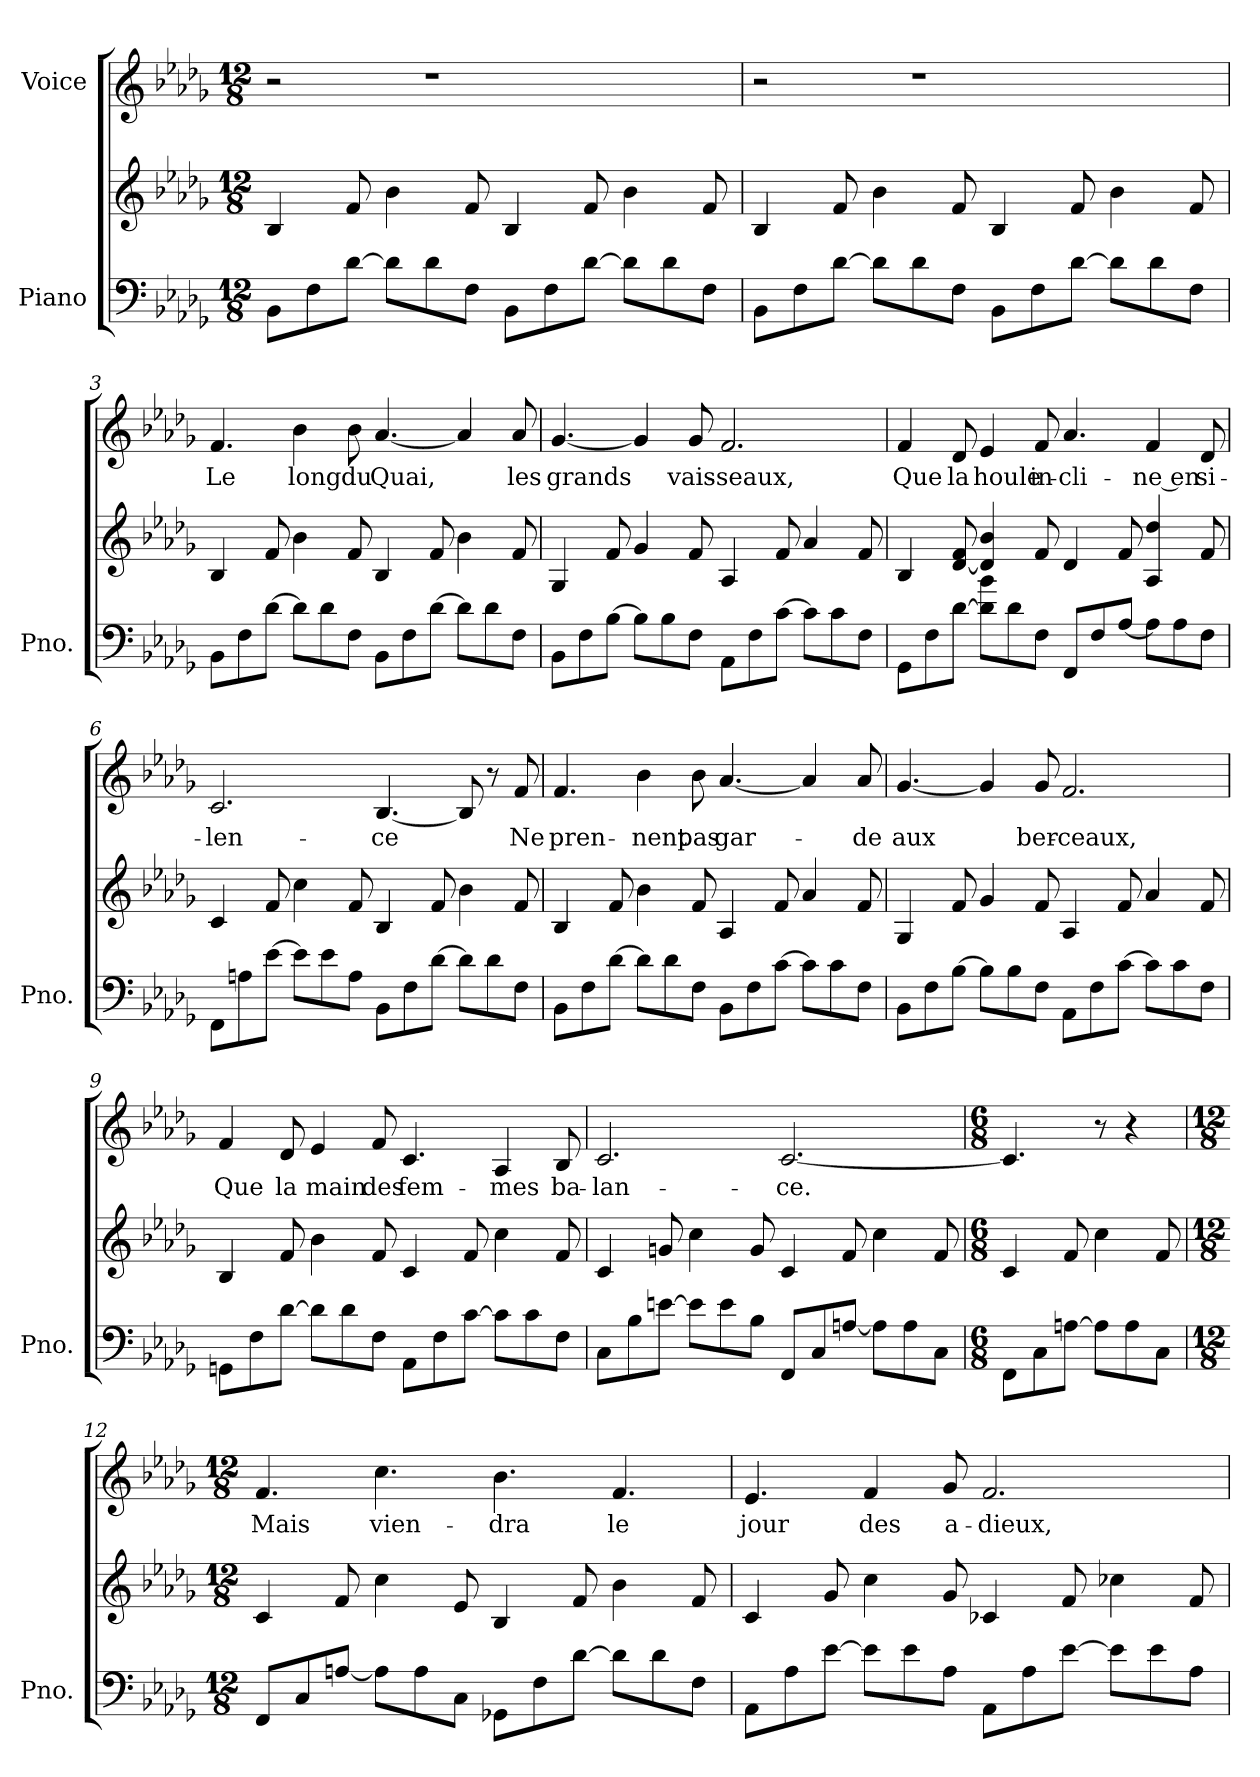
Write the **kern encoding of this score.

**kern	**kern	**kern	**text
*part2	*part2	*part1	*part1
*staff3	*staff2	*staff1	*staff1
*I"Piano	*	*I"Voice	*
*I'Pno.	*	*	*
*clefF4	*clefG2	*clefG2	*
*k[b-e-a-d-g-]	*k[b-e-a-d-g-]	*k[b-e-a-d-g-]	*
*M12/8	*M12/8	*M12/8	*
*MM86	*MM86	*MM86	*
=1	=1	=1	=1
8BB-\L	4B-/	2r	.
8F\	.	.	.
[8d-\J	8f/	.	.
8d-\L]	4b-\	.	.
8d-\	.	1r	.
8F\J	8f/	.	.
8BB-\L	4B-/	.	.
8F\	.	.	.
[8d-\J	8f/	.	.
8d-\L]	4b-\	.	.
8d-\	.	.	.
8F\J	8f/	.	.
=2	=2	=2	=2
8BB-\L	4B-/	2r	.
8F\	.	.	.
[8d-\J	8f/	.	.
8d-\L]	4b-\	.	.
8d-\	.	1r	.
8F\J	8f/	.	.
8BB-\L	4B-/	.	.
8F\	.	.	.
[8d-\J	8f/	.	.
8d-\L]	4b-\	.	.
8d-\	.	.	.
8F\J	8f/	.	.
!!LO:LB:g=z
=3	=3	=3	=3
8BB-\L	4B-/	4.f/	Le
8F\	.	.	.
[8d-\J	8f/	.	.
8d-\L]	4b-\	4b-\	long
8d-\	.	.	.
8F\J	8f/	8b-\	du
8BB-\L	4B-/	[4.a-/	Quai,
8F\	.	.	.
[8d-\J	8f/	.	.
8d-\L]	4b-\	4a-/]	.
8d-\	.	.	.
8F\J	8f/	8a-/	les
=4	=4	=4	=4
8BB-\L	4G-/	[4.g-/	grands
8F\	.	.	.
[8B-\J	8f/	.	.
8B-\L]	4g-/	4g-/]	.
8B-\	.	.	.
8F\J	8f/	8g-/	vais-
8AA-\L	4A-/	2.f/	-seaux,
8F\	.	.	.
[8c\J	8f/	.	.
8c\L]	4a-/	.	.
8c\	.	.	.
8F\J	8f/	.	.
!!LO:LB:g=z
=5	=5	=5	=5
8GG-\L	4B-/	4f/	Que
8F\	.	.	.
[8d-\J	[8d-/ 8f/	8d-/	la
8d-\] 8b-\L	4d-/] 4b-/	4e-/	houle
8d-\	.	.	.
8F\J	8f/	8f/	in-
8FF/L	4d-/	4.a-/	-cli-
8F/	.	.	.
[8A-/J	8f/	.	.
8A-\L]	4A-/ 4dd-/	4f/	-ne en
8A-\	.	.	.
8F\J	8f/	8d-/	si-
=6	=6	=6	=6
8FF\L	4c/	2.c/	-len-
8An\	.	.	.
[8e-\J	8f/	.	.
8e-\L]	4cc\	.	.
8e-\	.	.	.
8A\J	8f/	.	.
8BB-\L	4B-/	[4.B-/	-ce
8F\	.	.	.
[8d-\J	8f/	.	.
8d-\L]	4b-\	8B-/]	.
8d-\	.	8r	.
8F\J	8f/	8f/	Ne
!!LO:PB:g=z
=7	=7	=7	=7
8BB-\L	4B-/	4.f/	pren-
8F\	.	.	.
[8d-\J	8f/	.	.
8d-\L]	4b-\	4b-\	-nent
8d-\	.	.	.
8F\J	8f/	8b-\	pas
8BB-\L	4A-/	[4.a-/	gar-
8F\	.	.	.
[8c\J	8f/	.	.
8c\L]	4a-/	4a-/]	.
8c\	.	.	.
8F\J	8f/	8a-/	-de
=8	=8	=8	=8
8BB-\L	4G-/	[4.g-/	aux
8F\	.	.	.
[8B-\J	8f/	.	.
8B-\L]	4g-/	4g-/]	.
8B-\	.	.	.
8F\J	8f/	8g-/	ber-
8AA-\L	4A-/	2.f/	-ceaux,
8F\	.	.	.
[8c\J	8f/	.	.
8c\L]	4a-/	.	.
8c\	.	.	.
8F\J	8f/	.	.
!!LO:LB:g=z
=9	=9	=9	=9
8GGn\L	4B-/	4f/	Que
8F\	.	.	.
[8d-\J	8f/	8d-/	la
8d-\L]	4b-\	4e-/	main
8d-\	.	.	.
8F\J	8f/	8f/	des
8AA-\L	4c/	4.c/	fem-
8F\	.	.	.
[8c\J	8f/	.	.
8c\L]	4cc\	4A-/	-mes
8c\	.	.	.
8F\J	8f/	8B-/	ba-
=10	=10	=10	=10
8C\L	4c/	2.c/	-lan-
8B-\	.	.	.
[8en\J	8gn/	.	.
8e\L]	4cc\	.	.
8e\	.	.	.
8B-\J	8g/	.	.
8FF/L	4c/	[2.c/	-ce.
8C/	.	.	.
[8An/J	8f/	.	.
8A\L]	4cc\	.	.
8A\	.	.	.
8C\J	8f/	.	.
!!LO:LB:g=z
=11	=11	=11	=11
*M6/8	*M6/8	*M6/8	*
8FF\L	4c/	4.c/]	.
8C\	.	.	.
[8An\J	8f/	.	.
8A\L]	4cc\	8r	.
8A\	.	4r	.
8C\J	8f/	.	.
=12	=12	=12	=12
*M12/8	*M12/8	*M12/8	*
8FF/L	4c/	4.f/	Mais
8C/	.	.	.
[8An/J	8f/	.	.
8A\L]	4cc\	4.cc\	vien-
8A\	.	.	.
8C\J	8e-/	.	.
8GG-X\L	4B-/	4.b-\	-dra
8F\	.	.	.
[8d-\J	8f/	.	.
8d-\L]	4b-\	4.f/	le
8d-\	.	.	.
8F\J	8f/	.	.
!!LO:LB:g=z
=13	=13	=13	=13
8AA-\L	4c/	4.e-/	jour
8A-\	.	.	.
[8e-\J	8g-/	.	.
8e-\L]	4cc\	4f/	des
8e-\	.	.	.
8A-\J	8g-/	8g-/	a-
8AA-\L	4c-X/	2.f/	-dieux,
8A-\	.	.	.
[8e-\J	8f/	.	.
8e-\L]	4cc-X\	.	.
8e-\	.	.	.
8A-\J	8f/	.	.
=	=	=	=
*-	*-	*-	*-
